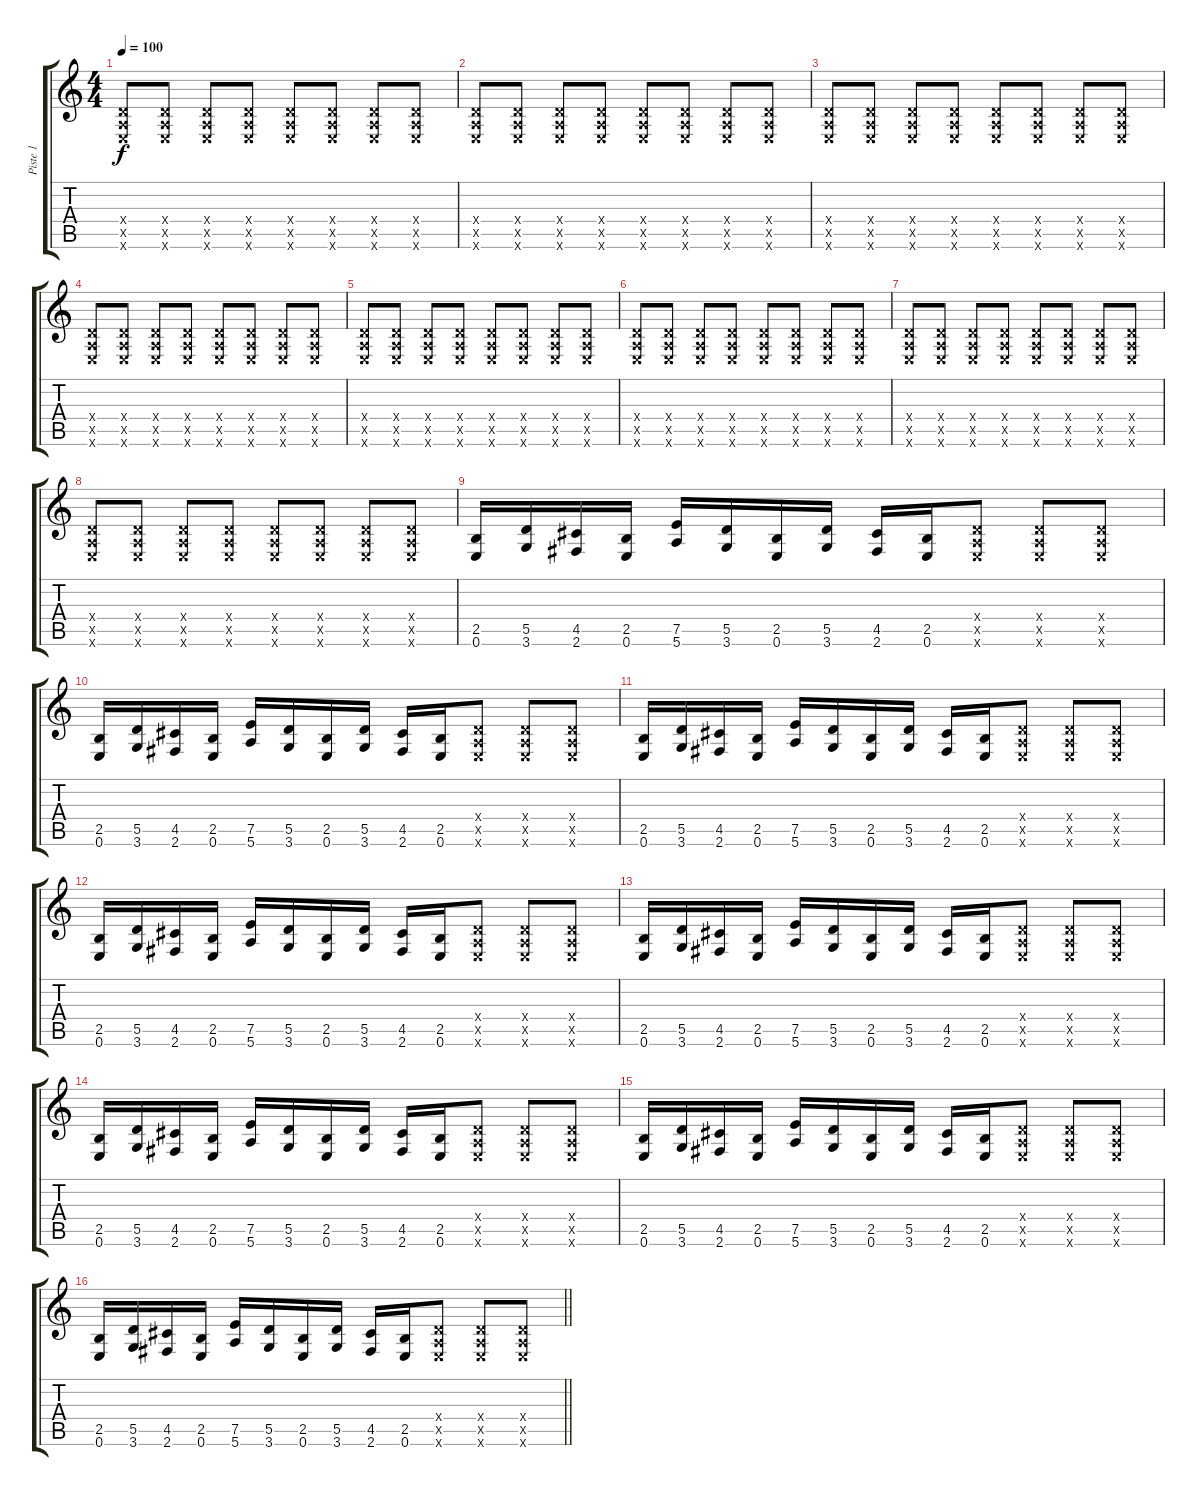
\track ("Piste 1" "Piste 1") {instrument distortionguitar}
\staff {score tabs}
\tuning (E4 B3 G3 D3 A2 E2) {hide}
\ts (4 4)
\tempo 100
\clef g2
\ks c
(0.4{x} 0.5{x} 0.6{x}).8{dy f instrument distortionguitar} (0.4{x} 0.5{x} 0.6{x}).8 (0.4{x} 0.5{x} 0.6{x}).8 (0.4{x} 0.5{x} 0.6{x}).8 (0.4{x} 0.5{x} 0.6{x}).8 (0.4{x} 0.5{x} 0.6{x}).8 (0.4{x} 0.5{x} 0.6{x}).8 (0.4{x} 0.5{x} 0.6{x}).8 |
(0.4{x} 0.5{x} 0.6{x}).8 (0.4{x} 0.5{x} 0.6{x}).8 (0.4{x} 0.5{x} 0.6{x}).8 (0.4{x} 0.5{x} 0.6{x}).8 (0.4{x} 0.5{x} 0.6{x}).8 (0.4{x} 0.5{x} 0.6{x}).8 (0.4{x} 0.5{x} 0.6{x}).8 (0.4{x} 0.5{x} 0.6{x}).8 |
(0.4{x} 0.5{x} 0.6{x}).8 (0.4{x} 0.5{x} 0.6{x}).8 (0.4{x} 0.5{x} 0.6{x}).8 (0.4{x} 0.5{x} 0.6{x}).8 (0.4{x} 0.5{x} 0.6{x}).8 (0.4{x} 0.5{x} 0.6{x}).8 (0.4{x} 0.5{x} 0.6{x}).8 (0.4{x} 0.5{x} 0.6{x}).8 |
(0.4{x} 0.5{x} 0.6{x}).8 (0.4{x} 0.5{x} 0.6{x}).8 (0.4{x} 0.5{x} 0.6{x}).8 (0.4{x} 0.5{x} 0.6{x}).8 (0.4{x} 0.5{x} 0.6{x}).8 (0.4{x} 0.5{x} 0.6{x}).8 (0.4{x} 0.5{x} 0.6{x}).8 (0.4{x} 0.5{x} 0.6{x}).8 |
(0.4{x} 0.5{x} 0.6{x}).8 (0.4{x} 0.5{x} 0.6{x}).8 (0.4{x} 0.5{x} 0.6{x}).8 (0.4{x} 0.5{x} 0.6{x}).8 (0.4{x} 0.5{x} 0.6{x}).8 (0.4{x} 0.5{x} 0.6{x}).8 (0.4{x} 0.5{x} 0.6{x}).8 (0.4{x} 0.5{x} 0.6{x}).8 |
(0.4{x} 0.5{x} 0.6{x}).8 (0.4{x} 0.5{x} 0.6{x}).8 (0.4{x} 0.5{x} 0.6{x}).8 (0.4{x} 0.5{x} 0.6{x}).8 (0.4{x} 0.5{x} 0.6{x}).8 (0.4{x} 0.5{x} 0.6{x}).8 (0.4{x} 0.5{x} 0.6{x}).8 (0.4{x} 0.5{x} 0.6{x}).8 |
(0.4{x} 0.5{x} 0.6{x}).8 (0.4{x} 0.5{x} 0.6{x}).8 (0.4{x} 0.5{x} 0.6{x}).8 (0.4{x} 0.5{x} 0.6{x}).8 (0.4{x} 0.5{x} 0.6{x}).8 (0.4{x} 0.5{x} 0.6{x}).8 (0.4{x} 0.5{x} 0.6{x}).8 (0.4{x} 0.5{x} 0.6{x}).8 |
(0.4{x} 0.5{x} 0.6{x}).8 (0.4{x} 0.5{x} 0.6{x}).8 (0.4{x} 0.5{x} 0.6{x}).8 (0.4{x} 0.5{x} 0.6{x}).8 (0.4{x} 0.5{x} 0.6{x}).8 (0.4{x} 0.5{x} 0.6{x}).8 (0.4{x} 0.5{x} 0.6{x}).8 (0.4{x} 0.5{x} 0.6{x}).8 |
(2.5 0.6).16 (5.5 3.6).16 (4.5 2.6).16 (2.5 0.6).16 (7.5 5.6).16 (5.5 3.6).16 (2.5 0.6).16 (5.5 3.6).16 (4.5 2.6).16 (2.5 0.6).16 (0.4{x} 0.5{x} 0.6{x}).8 (0.4{x} 0.5{x} 0.6{x}).8 (0.4{x} 0.5{x} 0.6{x}).8 |
(2.5 0.6).16 (5.5 3.6).16 (4.5 2.6).16 (2.5 0.6).16 (7.5 5.6).16 (5.5 3.6).16 (2.5 0.6).16 (5.5 3.6).16 (4.5 2.6).16 (2.5 0.6).16 (0.4{x} 0.5{x} 0.6{x}).8 (0.4{x} 0.5{x} 0.6{x}).8 (0.4{x} 0.5{x} 0.6{x}).8 |
(2.5 0.6).16 (5.5 3.6).16 (4.5 2.6).16 (2.5 0.6).16 (7.5 5.6).16 (5.5 3.6).16 (2.5 0.6).16 (5.5 3.6).16 (4.5 2.6).16 (2.5 0.6).16 (0.4{x} 0.5{x} 0.6{x}).8 (0.4{x} 0.5{x} 0.6{x}).8 (0.4{x} 0.5{x} 0.6{x}).8 |
(2.5 0.6).16 (5.5 3.6).16 (4.5 2.6).16 (2.5 0.6).16 (7.5 5.6).16 (5.5 3.6).16 (2.5 0.6).16 (5.5 3.6).16 (4.5 2.6).16 (2.5 0.6).16 (0.4{x} 0.5{x} 0.6{x}).8 (0.4{x} 0.5{x} 0.6{x}).8 (0.4{x} 0.5{x} 0.6{x}).8 |
(2.5 0.6).16 (5.5 3.6).16 (4.5 2.6).16 (2.5 0.6).16 (7.5 5.6).16 (5.5 3.6).16 (2.5 0.6).16 (5.5 3.6).16 (4.5 2.6).16 (2.5 0.6).16 (0.4{x} 0.5{x} 0.6{x}).8 (0.4{x} 0.5{x} 0.6{x}).8 (0.4{x} 0.5{x} 0.6{x}).8 |
(2.5 0.6).16 (5.5 3.6).16 (4.5 2.6).16 (2.5 0.6).16 (7.5 5.6).16 (5.5 3.6).16 (2.5 0.6).16 (5.5 3.6).16 (4.5 2.6).16 (2.5 0.6).16 (0.4{x} 0.5{x} 0.6{x}).8 (0.4{x} 0.5{x} 0.6{x}).8 (0.4{x} 0.5{x} 0.6{x}).8 |
(2.5 0.6).16 (5.5 3.6).16 (4.5 2.6).16 (2.5 0.6).16 (7.5 5.6).16 (5.5 3.6).16 (2.5 0.6).16 (5.5 3.6).16 (4.5 2.6).16 (2.5 0.6).16 (0.4{x} 0.5{x} 0.6{x}).8 (0.4{x} 0.5{x} 0.6{x}).8 (0.4{x} 0.5{x} 0.6{x}).8 |
\barLineRight lightlight
(2.5 0.6).16 (5.5 3.6).16 (4.5 2.6).16 (2.5 0.6).16 (7.5 5.6).16 (5.5 3.6).16 (2.5 0.6).16 (5.5 3.6).16 (4.5 2.6).16 (2.5 0.6).16 (0.4{x} 0.5{x} 0.6{x}).8 (0.4{x} 0.5{x} 0.6{x}).8 (0.4{x} 0.5{x} 0.6{x}).8
